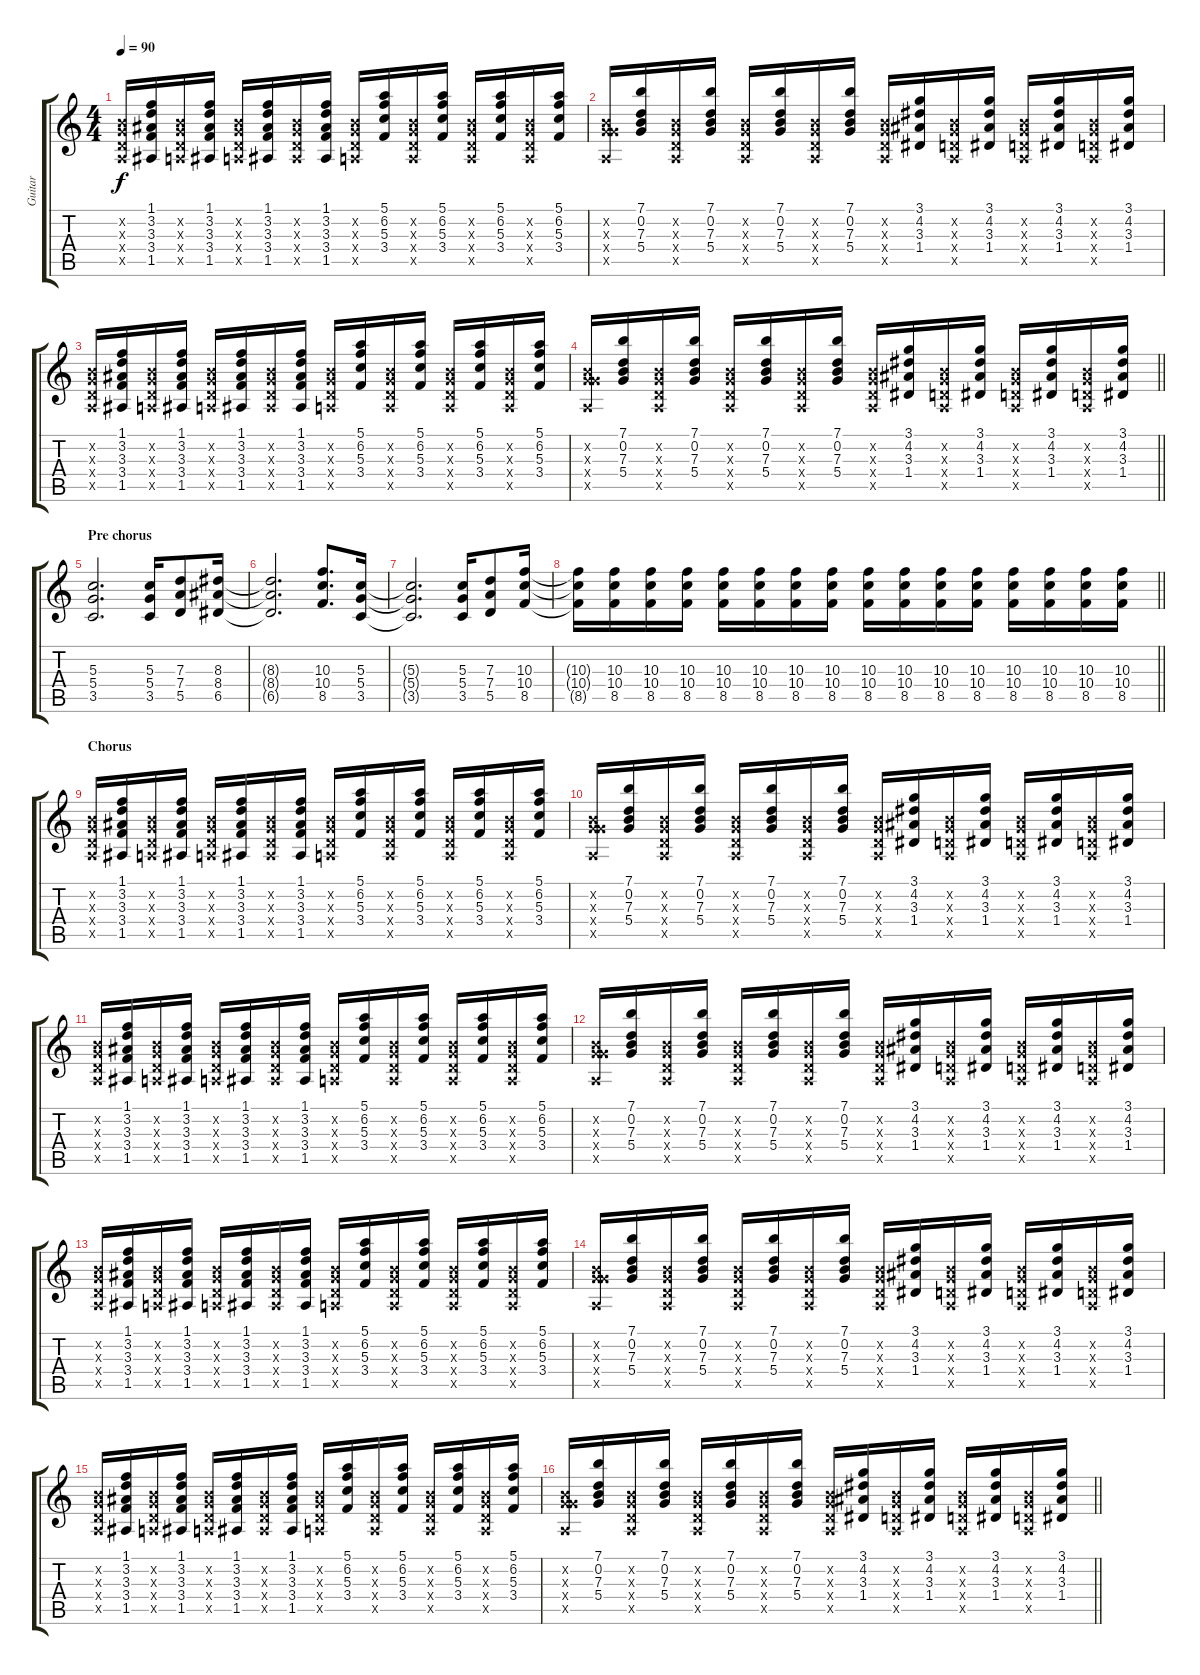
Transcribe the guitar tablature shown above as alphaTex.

\track ("Guitar" "Guitar") {instrument overdrivenguitar}
\staff {score tabs}
\tuning (E4 B3 G3 D3 A2 E2) {hide}
\ts (4 4)
\tempo 90
\clef g2
\ks c
(0.2{x} 0.3{x} 0.4{x} 0.5{x}).16{dy f instrument electricguitarclean} (1.1 3.2 3.3 3.4 1.5).16 (0.2{x} 0.3{x} 0.4{x} 0.5{x}).16 (1.1 3.2 3.3 3.4 1.5).16 (0.2{x} 0.3{x} 0.4{x} 0.5{x}).16 (1.1 3.2 3.3 3.4 1.5).16 (0.2{x} 0.3{x} 0.4{x} 1.5{x}).16 (1.1 3.2 3.3 3.4 1.5).16 (0.2{x} 0.3{x} 0.4{x} 0.5{x}).16 (5.1 6.2 5.3 3.4).16 (0.2{x} 0.3{x} 0.4{x} 0.5{x}).16 (5.1 6.2 5.3 3.4).16 (0.2{x} 0.3{x} 0.4{x} 0.5{x}).16 (5.1 6.2 5.3 3.4).16 (0.2{x} 0.3{x} 0.4{x} 0.5{x}).16 (5.1 6.2 5.3 3.4).16 |
(0.2{x} 0.3{x} 5.4{x} 0.5{x}).16 (7.1 0.2 7.3 5.4).16 (0.2{x} 0.3{x} 0.4{x} 0.5{x}).16 (7.1 0.2 7.3 5.4).16 (0.2{x} 0.3{x} 0.4{x} 0.5{x}).16 (7.1 0.2 7.3 5.4).16 (0.2{x} 0.3{x} 0.4{x} 0.5{x}).16 (7.1 0.2 7.3 5.4).16 (0.2{x} 0.3{x} 0.4{x} 0.5{x}).16 (3.1 4.2 3.3 1.4).16 (0.2{x} 0.3{x} 0.4{x} 0.5{x}).16 (3.1 4.2 3.3 1.4).16 (0.2{x} 0.3{x} 0.4{x} 0.5{x}).16 (3.1 4.2 3.3 1.4).16 (0.2{x} 0.3{x} 0.4{x} 0.5{x}).16 (3.1 4.2 3.3 1.4).16 |
(0.2{x} 0.3{x} 0.4{x} 0.5{x}).16{instrument electricguitarclean} (1.1 3.2 3.3 3.4 1.5).16 (0.2{x} 0.3{x} 0.4{x} 0.5{x}).16 (1.1 3.2 3.3 3.4 1.5).16 (0.2{x} 0.3{x} 0.4{x} 0.5{x}).16 (1.1 3.2 3.3 3.4 1.5).16 (0.2{x} 0.3{x} 0.4{x} 1.5{x}).16 (1.1 3.2 3.3 3.4 1.5).16 (0.2{x} 0.3{x} 0.4{x} 0.5{x}).16 (5.1 6.2 5.3 3.4).16 (0.2{x} 0.3{x} 0.4{x} 0.5{x}).16 (5.1 6.2 5.3 3.4).16 (0.2{x} 0.3{x} 0.4{x} 0.5{x}).16 (5.1 6.2 5.3 3.4).16 (0.2{x} 0.3{x} 0.4{x} 0.5{x}).16 (5.1 6.2 5.3 3.4).16 |
\barLineRight lightlight
(0.2{x} 0.3{x} 5.4{x} 0.5{x}).16 (7.1 0.2 7.3 5.4).16 (0.2{x} 0.3{x} 0.4{x} 0.5{x}).16 (7.1 0.2 7.3 5.4).16 (0.2{x} 0.3{x} 0.4{x} 0.5{x}).16 (7.1 0.2 7.3 5.4).16 (0.2{x} 0.3{x} 0.4{x} 0.5{x}).16 (7.1 0.2 7.3 5.4).16 (0.2{x} 0.3{x} 0.4{x} 0.5{x}).16 (3.1 4.2 3.3 1.4).16 (0.2{x} 0.3{x} 0.4{x} 0.5{x}).16 (3.1 4.2 3.3 1.4).16 (0.2{x} 0.3{x} 0.4{x} 0.5{x}).16 (3.1 4.2 3.3 1.4).16 (0.2{x} 0.3{x} 0.4{x} 0.5{x}).16 (3.1 4.2 3.3 1.4).16 |
\section ("" "Pre chorus")
(5.3 5.4 3.5).2{d instrument overdrivenguitar} (5.3 5.4 3.5).16 (7.3 7.4 5.5).8 (8.3 8.4 6.5).16 |
(8.3{t} 8.4{t} 6.5{t}).2{d} (10.3 10.4 8.5).8{d} (5.3 5.4 3.5).16 |
(5.3{t} 5.4{t} 3.5{t}).2{d instrument overdrivenguitar} (5.3 5.4 3.5).16 (7.3 7.4 5.5).8 (10.3 10.4 8.5).16 |
\barLineRight lightlight
(10.3{t} 10.4{t} 8.5{t}).16 (10.3 10.4 8.5).16 (10.3 10.4 8.5).16 (10.3 10.4 8.5).16 (10.3 10.4 8.5).16 (10.3 10.4 8.5).16 (10.3 10.4 8.5).16 (10.3 10.4 8.5).16 (10.3 10.4 8.5).16 (10.3 10.4 8.5).16 (10.3 10.4 8.5).16 (10.3 10.4 8.5).16 (10.3 10.4 8.5).16 (10.3 10.4 8.5).16 (10.3 10.4 8.5).16 (10.3 10.4 8.5).16 |
\section ("" "Chorus")
(0.2{x} 0.3{x} 0.4{x} 0.5{x}).16{instrument electricguitarclean} (1.1 3.2 3.3 3.4 1.5).16 (0.2{x} 0.3{x} 0.4{x} 0.5{x}).16 (1.1 3.2 3.3 3.4 1.5).16 (0.2{x} 0.3{x} 0.4{x} 0.5{x}).16 (1.1 3.2 3.3 3.4 1.5).16 (0.2{x} 0.3{x} 0.4{x} 1.5{x}).16 (1.1 3.2 3.3 3.4 1.5).16 (0.2{x} 0.3{x} 0.4{x} 0.5{x}).16 (5.1 6.2 5.3 3.4).16 (0.2{x} 0.3{x} 0.4{x} 0.5{x}).16 (5.1 6.2 5.3 3.4).16 (0.2{x} 0.3{x} 0.4{x} 0.5{x}).16 (5.1 6.2 5.3 3.4).16 (0.2{x} 0.3{x} 0.4{x} 0.5{x}).16 (5.1 6.2 5.3 3.4).16 |
(0.2{x} 0.3{x} 5.4{x} 0.5{x}).16 (7.1 0.2 7.3 5.4).16 (0.2{x} 0.3{x} 0.4{x} 0.5{x}).16 (7.1 0.2 7.3 5.4).16 (0.2{x} 0.3{x} 0.4{x} 0.5{x}).16 (7.1 0.2 7.3 5.4).16 (0.2{x} 0.3{x} 0.4{x} 0.5{x}).16 (7.1 0.2 7.3 5.4).16 (0.2{x} 0.3{x} 0.4{x} 0.5{x}).16 (3.1 4.2 3.3 1.4).16 (0.2{x} 0.3{x} 0.4{x} 0.5{x}).16 (3.1 4.2 3.3 1.4).16 (0.2{x} 0.3{x} 0.4{x} 0.5{x}).16 (3.1 4.2 3.3 1.4).16 (0.2{x} 0.3{x} 0.4{x} 0.5{x}).16 (3.1 4.2 3.3 1.4).16 |
(0.2{x} 0.3{x} 0.4{x} 0.5{x}).16{instrument electricguitarclean} (1.1 3.2 3.3 3.4 1.5).16 (0.2{x} 0.3{x} 0.4{x} 0.5{x}).16 (1.1 3.2 3.3 3.4 1.5).16 (0.2{x} 0.3{x} 0.4{x} 0.5{x}).16 (1.1 3.2 3.3 3.4 1.5).16 (0.2{x} 0.3{x} 0.4{x} 1.5{x}).16 (1.1 3.2 3.3 3.4 1.5).16 (0.2{x} 0.3{x} 0.4{x} 0.5{x}).16 (5.1 6.2 5.3 3.4).16 (0.2{x} 0.3{x} 0.4{x} 0.5{x}).16 (5.1 6.2 5.3 3.4).16 (0.2{x} 0.3{x} 0.4{x} 0.5{x}).16 (5.1 6.2 5.3 3.4).16 (0.2{x} 0.3{x} 0.4{x} 0.5{x}).16 (5.1 6.2 5.3 3.4).16 |
(0.2{x} 0.3{x} 5.4{x} 0.5{x}).16 (7.1 0.2 7.3 5.4).16 (0.2{x} 0.3{x} 0.4{x} 0.5{x}).16 (7.1 0.2 7.3 5.4).16 (0.2{x} 0.3{x} 0.4{x} 0.5{x}).16 (7.1 0.2 7.3 5.4).16 (0.2{x} 0.3{x} 0.4{x} 0.5{x}).16 (7.1 0.2 7.3 5.4).16 (0.2{x} 0.3{x} 0.4{x} 0.5{x}).16 (3.1 4.2 3.3 1.4).16 (0.2{x} 0.3{x} 0.4{x} 0.5{x}).16 (3.1 4.2 3.3 1.4).16 (0.2{x} 0.3{x} 0.4{x} 0.5{x}).16 (3.1 4.2 3.3 1.4).16 (0.2{x} 0.3{x} 0.4{x} 0.5{x}).16 (3.1 4.2 3.3 1.4).16 |
(0.2{x} 0.3{x} 0.4{x} 0.5{x}).16{instrument electricguitarclean} (1.1 3.2 3.3 3.4 1.5).16 (0.2{x} 0.3{x} 0.4{x} 0.5{x}).16 (1.1 3.2 3.3 3.4 1.5).16 (0.2{x} 0.3{x} 0.4{x} 0.5{x}).16 (1.1 3.2 3.3 3.4 1.5).16 (0.2{x} 0.3{x} 0.4{x} 1.5{x}).16 (1.1 3.2 3.3 3.4 1.5).16 (0.2{x} 0.3{x} 0.4{x} 0.5{x}).16 (5.1 6.2 5.3 3.4).16 (0.2{x} 0.3{x} 0.4{x} 0.5{x}).16 (5.1 6.2 5.3 3.4).16 (0.2{x} 0.3{x} 0.4{x} 0.5{x}).16 (5.1 6.2 5.3 3.4).16 (0.2{x} 0.3{x} 0.4{x} 0.5{x}).16 (5.1 6.2 5.3 3.4).16 |
(0.2{x} 0.3{x} 5.4{x} 0.5{x}).16 (7.1 0.2 7.3 5.4).16 (0.2{x} 0.3{x} 0.4{x} 0.5{x}).16 (7.1 0.2 7.3 5.4).16 (0.2{x} 0.3{x} 0.4{x} 0.5{x}).16 (7.1 0.2 7.3 5.4).16 (0.2{x} 0.3{x} 0.4{x} 0.5{x}).16 (7.1 0.2 7.3 5.4).16 (0.2{x} 0.3{x} 0.4{x} 0.5{x}).16 (3.1 4.2 3.3 1.4).16 (0.2{x} 0.3{x} 0.4{x} 0.5{x}).16 (3.1 4.2 3.3 1.4).16 (0.2{x} 0.3{x} 0.4{x} 0.5{x}).16 (3.1 4.2 3.3 1.4).16 (0.2{x} 0.3{x} 0.4{x} 0.5{x}).16 (3.1 4.2 3.3 1.4).16 |
(0.2{x} 0.3{x} 0.4{x} 0.5{x}).16{instrument electricguitarclean} (1.1 3.2 3.3 3.4 1.5).16 (0.2{x} 0.3{x} 0.4{x} 0.5{x}).16 (1.1 3.2 3.3 3.4 1.5).16 (0.2{x} 0.3{x} 0.4{x} 0.5{x}).16 (1.1 3.2 3.3 3.4 1.5).16 (0.2{x} 0.3{x} 0.4{x} 1.5{x}).16 (1.1 3.2 3.3 3.4 1.5).16 (0.2{x} 0.3{x} 0.4{x} 0.5{x}).16 (5.1 6.2 5.3 3.4).16 (0.2{x} 0.3{x} 0.4{x} 0.5{x}).16 (5.1 6.2 5.3 3.4).16 (0.2{x} 0.3{x} 0.4{x} 0.5{x}).16 (5.1 6.2 5.3 3.4).16 (0.2{x} 0.3{x} 0.4{x} 0.5{x}).16 (5.1 6.2 5.3 3.4).16 |
\barLineRight lightlight
(0.2{x} 0.3{x} 5.4{x} 0.5{x}).16 (7.1 0.2 7.3 5.4).16 (0.2{x} 0.3{x} 0.4{x} 0.5{x}).16 (7.1 0.2 7.3 5.4).16 (0.2{x} 0.3{x} 0.4{x} 0.5{x}).16 (7.1 0.2 7.3 5.4).16 (0.2{x} 0.3{x} 0.4{x} 0.5{x}).16 (7.1 0.2 7.3 5.4).16 (0.2{x} 0.3{x} 0.4{x} 0.5{x}).16 (3.1 4.2 3.3 1.4).16 (0.2{x} 0.3{x} 0.4{x} 0.5{x}).16 (3.1 4.2 3.3 1.4).16 (0.2{x} 0.3{x} 0.4{x} 0.5{x}).16 (3.1 4.2 3.3 1.4).16 (0.2{x} 0.3{x} 0.4{x} 0.5{x}).16 (3.1 4.2 3.3 1.4).16
